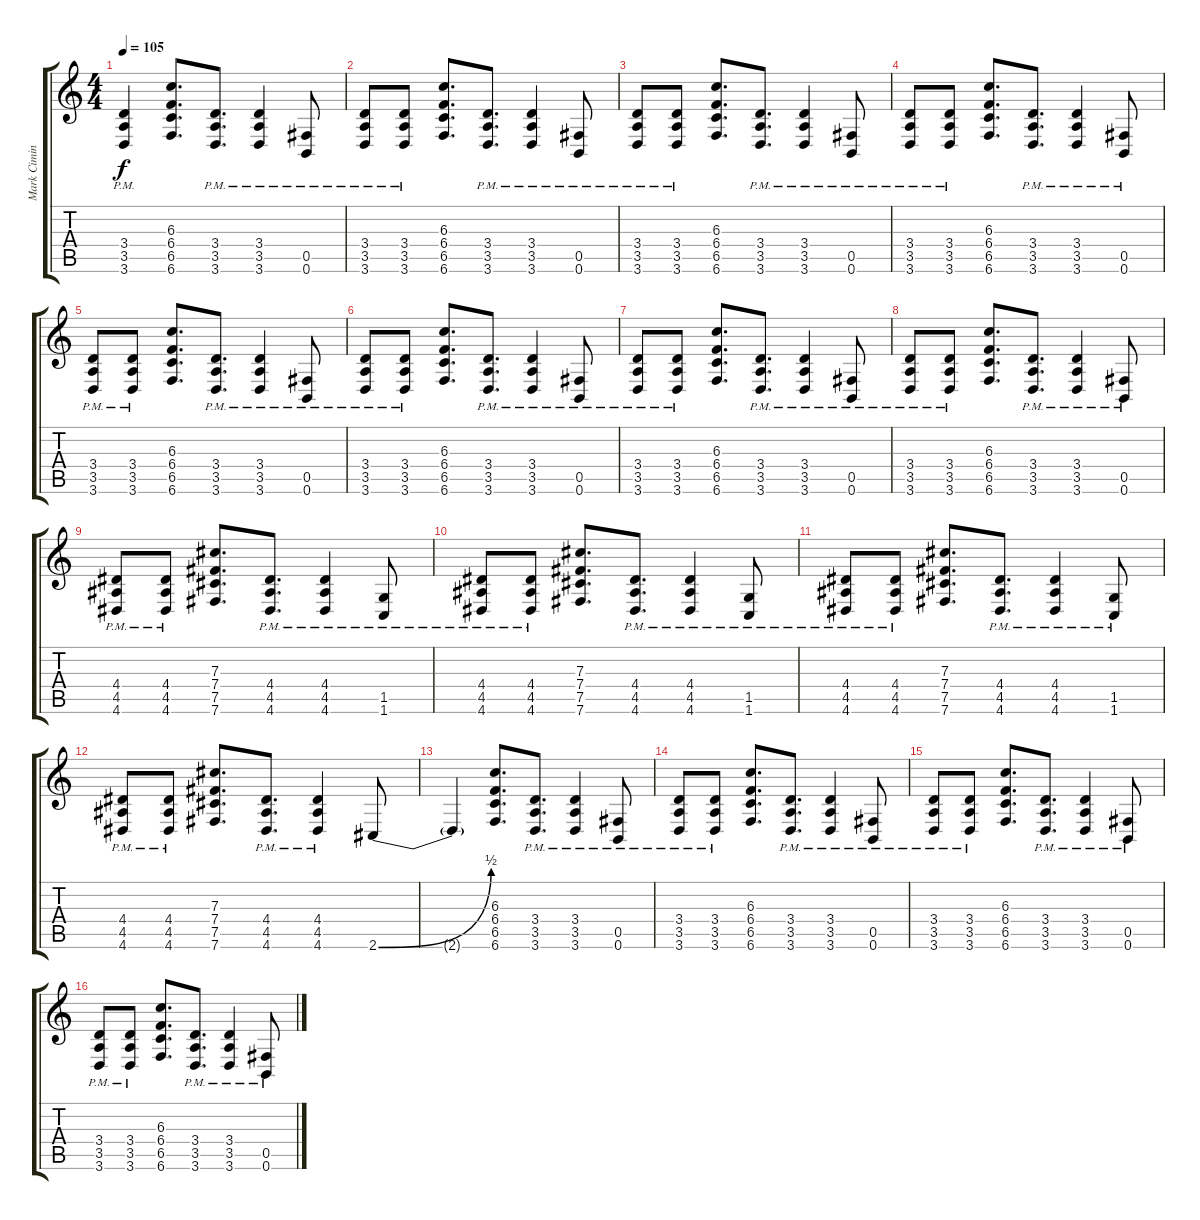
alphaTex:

\track ("Mark Cimino" "Mark Cimin") {instrument distortionguitar}
\staff {score tabs}
\tuning (Eb4 B3 Gb3 B2 Gb2 B1) {hide}
\ts (4 4)
\tempo 105
\clef g2
\ks c
(3.4{pm} 3.5{pm} 3.6{pm}).4{dy f} (6.3 6.4 6.5 6.6).8{d} (3.4{pm} 3.5{pm} 3.6{pm}).8{d} (3.4{pm} 3.5{pm} 3.6{pm}).4 (0.5{pm} 0.6{pm}).8 |
(3.4{pm} 3.5{pm} 3.6{pm}).8 (3.4{pm} 3.5{pm} 3.6{pm}).8 (6.3 6.4 6.5 6.6).8{d} (3.4{pm} 3.5{pm} 3.6{pm}).8{d} (3.4{pm} 3.5{pm} 3.6{pm}).4 (0.5{pm} 0.6{pm}).8 |
(3.4{pm} 3.5{pm} 3.6{pm}).8 (3.4{pm} 3.5{pm} 3.6{pm}).8 (6.3 6.4 6.5 6.6).8{d} (3.4{pm} 3.5{pm} 3.6{pm}).8{d} (3.4{pm} 3.5{pm} 3.6{pm}).4 (0.5{pm} 0.6{pm}).8 |
(3.4{pm} 3.5{pm} 3.6{pm}).8 (3.4{pm} 3.5{pm} 3.6{pm}).8 (6.3 6.4 6.5 6.6).8{d} (3.4{pm} 3.5{pm} 3.6{pm}).8{d} (3.4{pm} 3.5{pm} 3.6{pm}).4 (0.5{pm} 0.6{pm}).8 |
(3.4{pm} 3.5{pm} 3.6{pm}).8 (3.4{pm} 3.5{pm} 3.6{pm}).8 (6.3 6.4 6.5 6.6).8{d} (3.4{pm} 3.5{pm} 3.6{pm}).8{d} (3.4{pm} 3.5{pm} 3.6{pm}).4 (0.5{pm} 0.6{pm}).8 |
(3.4{pm} 3.5{pm} 3.6{pm}).8 (3.4{pm} 3.5{pm} 3.6{pm}).8 (6.3 6.4 6.5 6.6).8{d} (3.4{pm} 3.5{pm} 3.6{pm}).8{d} (3.4{pm} 3.5{pm} 3.6{pm}).4 (0.5{pm} 0.6{pm}).8 |
(3.4{pm} 3.5{pm} 3.6{pm}).8 (3.4{pm} 3.5{pm} 3.6{pm}).8 (6.3 6.4 6.5 6.6).8{d} (3.4{pm} 3.5{pm} 3.6{pm}).8{d} (3.4{pm} 3.5{pm} 3.6{pm}).4 (0.5{pm} 0.6{pm}).8 |
(3.4{pm} 3.5{pm} 3.6{pm}).8 (3.4{pm} 3.5{pm} 3.6{pm}).8 (6.3 6.4 6.5 6.6).8{d} (3.4{pm} 3.5{pm} 3.6{pm}).8{d} (3.4{pm} 3.5{pm} 3.6{pm}).4 (0.5{pm} 0.6{pm}).8 |
(4.4{pm} 4.5{pm} 4.6{pm}).8 (4.4{pm} 4.5{pm} 4.6{pm}).8 (7.3 7.4 7.5 7.6).8{d} (4.4{pm} 4.5{pm} 4.6{pm}).8{d} (4.4{pm} 4.5{pm} 4.6{pm}).4 (1.5{pm} 1.6{pm}).8 |
(4.4{pm} 4.5{pm} 4.6{pm}).8 (4.4{pm} 4.5{pm} 4.6{pm}).8 (7.3 7.4 7.5 7.6).8{d} (4.4{pm} 4.5{pm} 4.6{pm}).8{d} (4.4{pm} 4.5{pm} 4.6{pm}).4 (1.5{pm} 1.6{pm}).8 |
(4.4{pm} 4.5{pm} 4.6{pm}).8 (4.4{pm} 4.5{pm} 4.6{pm}).8 (7.3 7.4 7.5 7.6).8{d} (4.4{pm} 4.5{pm} 4.6{pm}).8{d} (4.4{pm} 4.5{pm} 4.6{pm}).4 (1.5{pm} 1.6{pm}).8 |
(4.4{pm} 4.5{pm} 4.6{pm}).8 (4.4{pm} 4.5{pm} 4.6{pm}).8 (7.3 7.4 7.5 7.6).8{d} (4.4{pm} 4.5{pm} 4.6{pm}).8{d} (4.4{pm} 4.5{pm} 4.6{pm}).4 2.6{be (bend 0 0 60 2)}.8 |
2.6{t}.4 (6.3 6.4 6.5 6.6).8{d} (3.4{pm} 3.5{pm} 3.6{pm}).8{d} (3.4{pm} 3.5{pm} 3.6{pm}).4 (0.5{pm} 0.6{pm}).8 |
(3.4{pm} 3.5{pm} 3.6{pm}).8 (3.4{pm} 3.5{pm} 3.6{pm}).8 (6.3 6.4 6.5 6.6).8{d} (3.4{pm} 3.5{pm} 3.6{pm}).8{d} (3.4{pm} 3.5{pm} 3.6{pm}).4 (0.5{pm} 0.6{pm}).8 |
(3.4{pm} 3.5{pm} 3.6{pm}).8 (3.4{pm} 3.5{pm} 3.6{pm}).8 (6.3 6.4 6.5 6.6).8{d} (3.4{pm} 3.5{pm} 3.6{pm}).8{d} (3.4{pm} 3.5{pm} 3.6{pm}).4 (0.5{pm} 0.6{pm}).8 |
(3.4{pm} 3.5{pm} 3.6{pm}).8 (3.4{pm} 3.5{pm} 3.6{pm}).8 (6.3 6.4 6.5 6.6).8{d} (3.4{pm} 3.5{pm} 3.6{pm}).8{d} (3.4{pm} 3.5{pm} 3.6{pm}).4 (0.5{pm} 0.6{pm}).8
